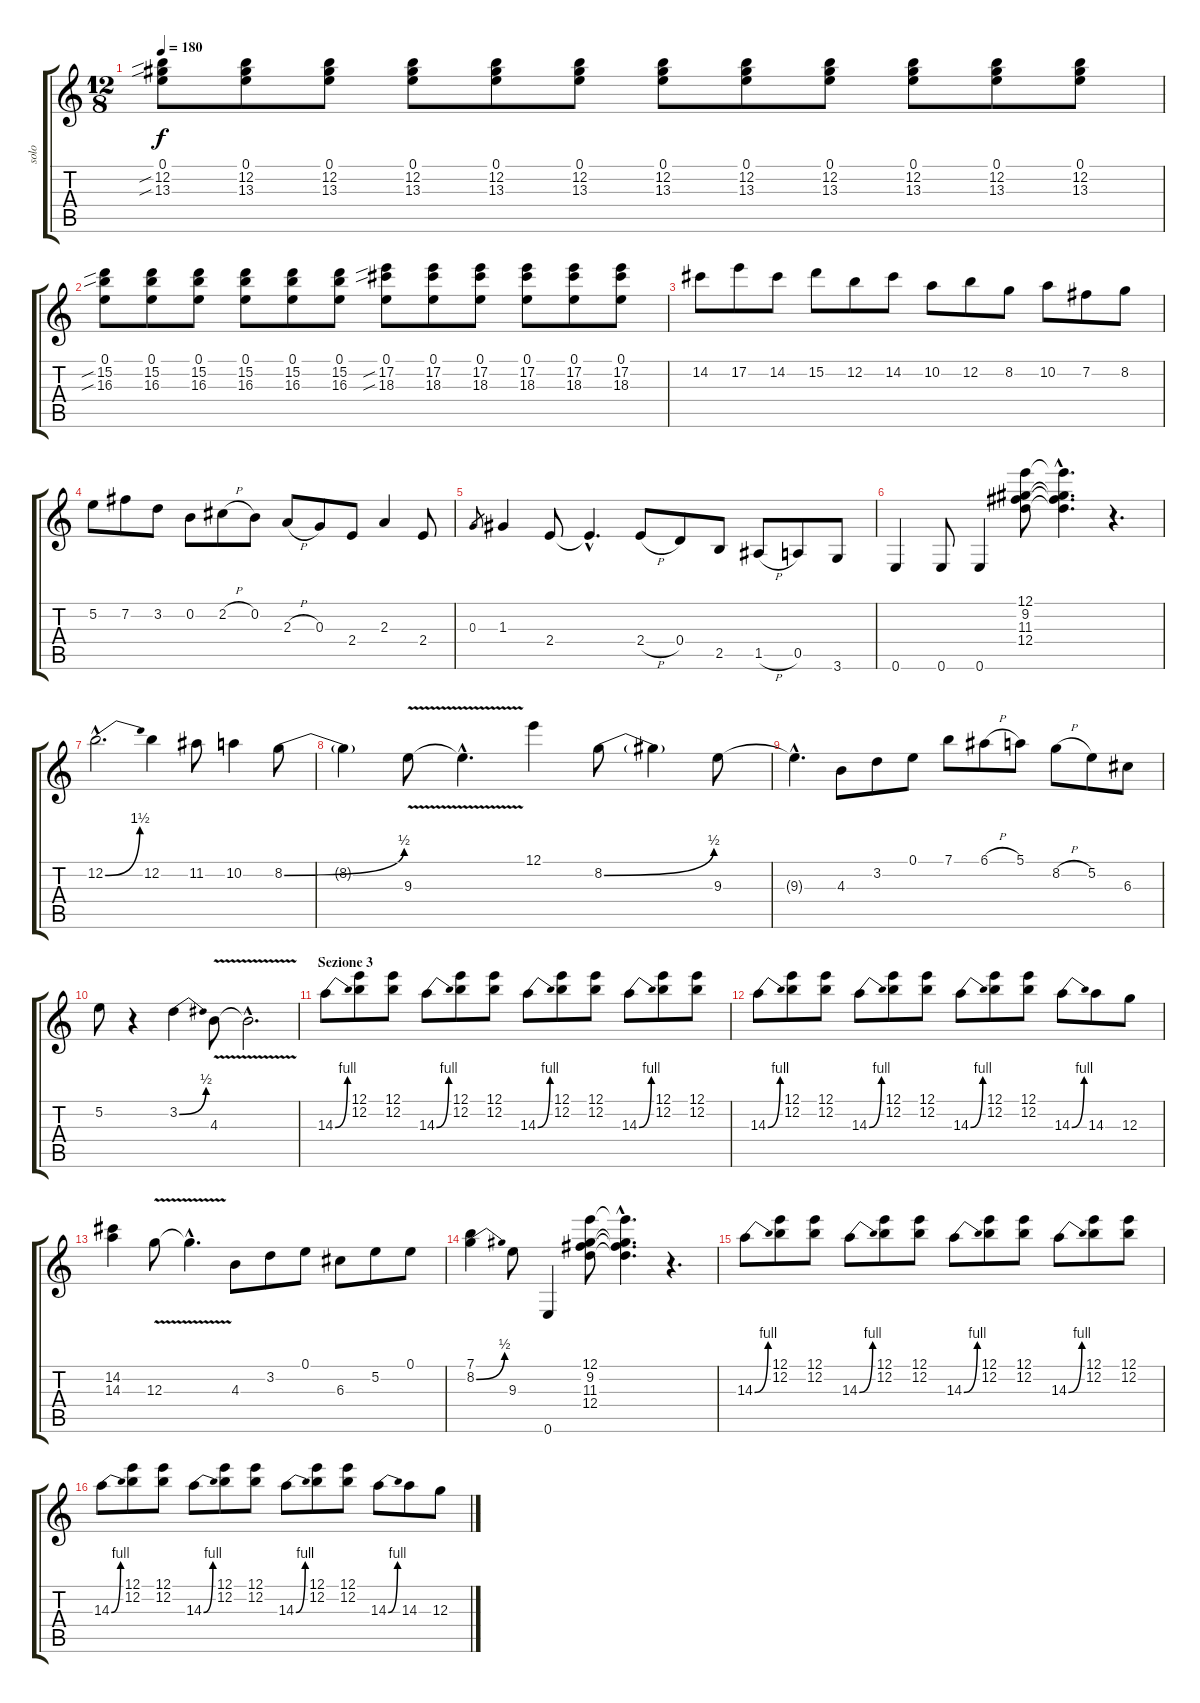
\track ("solo" "solo") {instrument distortionguitar}
\staff {score tabs}
\tuning (E4 B3 G3 D3 A2 E2) {hide}
\ts (12 8)
\tempo 180
\clef g2
\ks c
(0.1 12.2{sib} 13.3{sib}).8{dy f} (0.1 12.2 13.3).8 (0.1 12.2 13.3).8 (0.1 12.2 13.3).8 (0.1 12.2 13.3).8 (0.1 12.2 13.3).8 (0.1 12.2 13.3).8 (0.1 12.2 13.3).8 (0.1 12.2 13.3).8 (0.1 12.2 13.3).8 (0.1 12.2 13.3).8 (0.1 12.2 13.3).8 |
(0.1 15.2{sib} 16.3{sib}).8 (0.1 15.2 16.3).8 (0.1 15.2 16.3).8 (0.1 15.2 16.3).8 (0.1 15.2 16.3).8 (0.1 15.2 16.3).8 (0.1 17.2{sib} 18.3{sib}).8 (0.1 17.2 18.3).8 (0.1 17.2 18.3).8 (0.1 17.2 18.3).8 (0.1 17.2 18.3).8 (0.1 17.2 18.3).8 |
14.2.8 17.2.8 14.2.8 15.2.8 12.2.8 14.2.8 10.2.8 12.2.8 8.2.8 10.2.8 7.2.8 8.2.8 |
5.2.8 7.2.8 3.2.8 0.2.8 2.2{h}.8 0.2.8 2.3{h}.8 0.3.8 2.4.8 2.3.4 2.4.8 |
0.3.8{gr} 1.3.4 2.4.8 2.4{hac t}.4{d} 2.4{h}.8 0.4.8 2.5.8 1.5{h}.8 0.5.8 3.6.8 |
0.6.4 0.6.8 0.6.4 (12.1 9.2 11.3 12.4).8 (12.1{hac t} 9.2{hac t} 11.3{hac t} 12.4{hac t}).4{d} r.4{d} |
12.2{be (bend 0 0 60 6) hac}.2{d} 12.2.4 11.2.8 10.2.4 8.2{be (bend 0 0 60 2)}.8 |
8.2{t}.4 9.3{v}.8 9.3{hac t}.4{d} 12.1.4 8.2{be (bend 0 0 60 2)}.8 8.2{t}.4 9.3.8 |
9.3{hac t}.4{d} 4.3.8 3.2.8 0.1.8 7.1.8 6.1{h}.8 5.1.8 8.2{h}.8 5.2.8 6.3.8 |
5.2.8 r.4 3.2{be (bend 0 0 60 2)}.4 4.3{v}.8 4.3{hac t}.2{d} |
\section ("" "Sezione 3")
14.3{be (bend 0 0 60 4)}.8 (12.1 12.2).8 (12.1 12.2).8 14.3{be (bend 0 0 60 4)}.8 (12.1 12.2).8 (12.1 12.2).8 14.3{be (bend 0 0 60 4)}.8 (12.1 12.2).8 (12.1 12.2).8 14.3{be (bend 0 0 60 4)}.8 (12.1 12.2).8 (12.1 12.2).8 |
14.3{be (bend 0 0 60 4)}.8 (12.1 12.2).8 (12.1 12.2).8 14.3{be (bend 0 0 60 4)}.8 (12.1 12.2).8 (12.1 12.2).8 14.3{be (bend 0 0 60 4)}.8 (12.1 12.2).8 (12.1 12.2).8 14.3{be (bend 0 0 60 4)}.8 14.3.8 12.3.8 |
(14.2 14.3).4 12.3{v}.8 12.3{hac t}.4{d} 4.3.8 3.2.8 0.1.8 6.3.8 5.2.8 0.1.8 |
(7.1 8.2{be (bend 0 0 60 2)}).4 9.3.8 0.6.4 (12.1 9.2 11.3 12.4).8 (12.1{hac t} 9.2{hac t} 11.3{hac t} 12.4{hac t}).4{d} r.4{d} |
14.3{be (bend 0 0 60 4)}.8 (12.1 12.2).8 (12.1 12.2).8 14.3{be (bend 0 0 60 4)}.8 (12.1 12.2).8 (12.1 12.2).8 14.3{be (bend 0 0 60 4)}.8 (12.1 12.2).8 (12.1 12.2).8 14.3{be (bend 0 0 60 4)}.8 (12.1 12.2).8 (12.1 12.2).8 |
14.3{be (bend 0 0 60 4)}.8 (12.1 12.2).8 (12.1 12.2).8 14.3{be (bend 0 0 60 4)}.8 (12.1 12.2).8 (12.1 12.2).8 14.3{be (bend 0 0 60 4)}.8 (12.1 12.2).8 (12.1 12.2).8 14.3{be (bend 0 0 60 4)}.8 14.3.8 12.3.8
